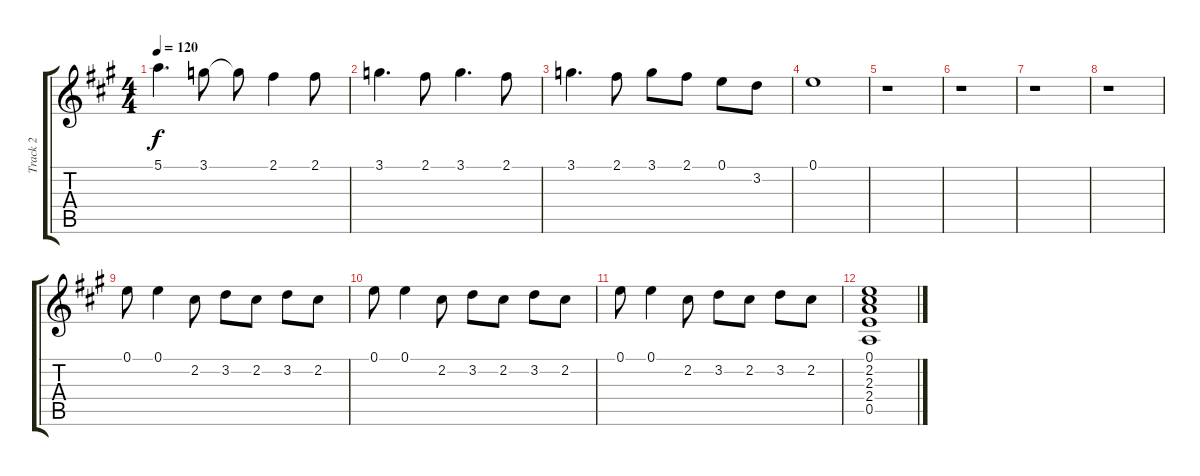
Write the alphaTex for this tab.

\track ("Track 2" "Track 2") {instrument acousticguitarnylon}
\staff {score tabs}
\tuning (E4 B3 G3 D3 A2 E2) {hide}
\ts (4 4)
\tempo 120
\clef g2
\ks a
5.1.4{d dy f} 3.1.8 3.1{t}.8 2.1.4 2.1.8 |
3.1.4{d} 2.1.8 3.1.4{d} 2.1.8 |
3.1.4{d} 2.1.8 3.1.8 2.1.8 0.1.8 3.2.8 |
0.1.1 |
r.1 |
r.1 |
r.1 |
r.1 |
0.1.8 0.1.4 2.2.8 3.2.8 2.2.8 3.2.8 2.2.8 |
0.1.8 0.1.4 2.2.8 3.2.8 2.2.8 3.2.8 2.2.8 |
0.1.8 0.1.4 2.2.8 3.2.8 2.2.8 3.2.8 2.2.8 |
(0.1 2.2 2.3 2.4 0.5).1
